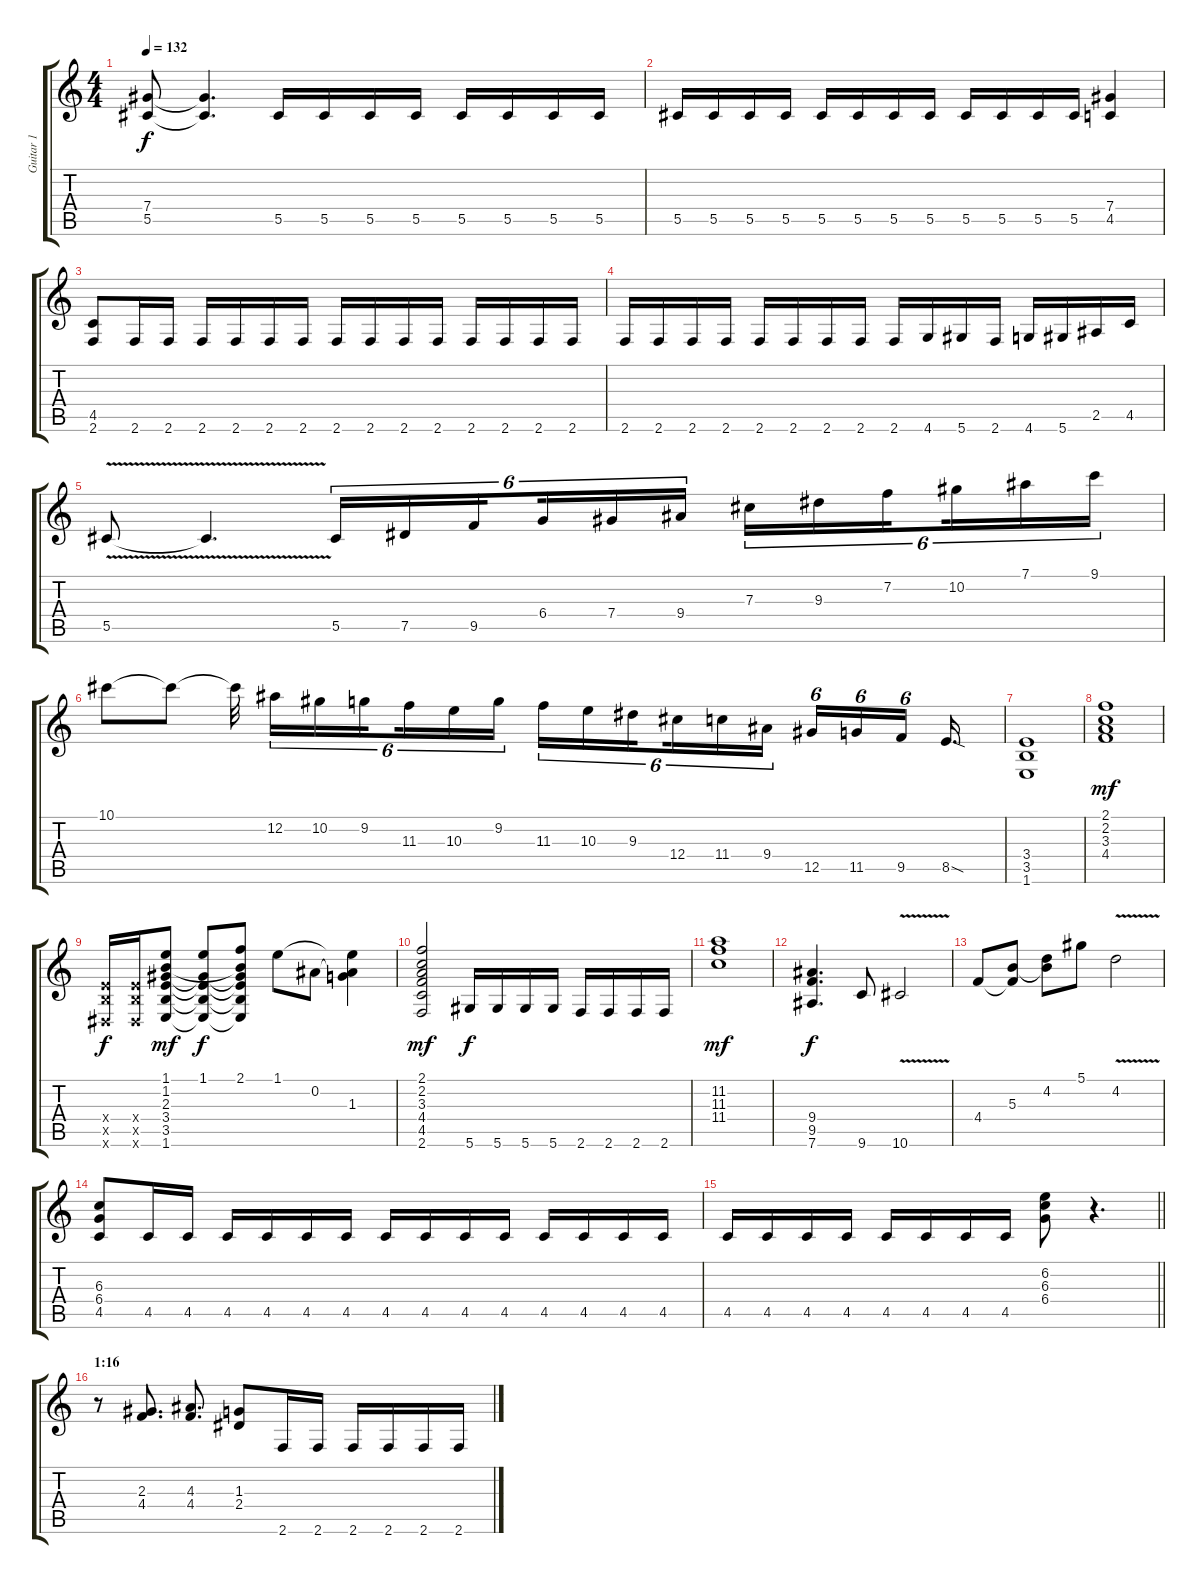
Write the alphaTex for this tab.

\track ("Guitar 1" "Guitar 1") {instrument overdrivenguitar}
\staff {score tabs}
\tuning (Eb4 Bb3 Gb3 Db3 Ab2 Eb2) {hide}
\ts (4 4)
\tempo 132
\clef g2
\ks c
(7.4 5.5).8{dy f} (7.4{t} 5.5{t}).4{d} 5.5.16 5.5.16 5.5.16 5.5.16 5.5.16 5.5.16 5.5.16 5.5.16 |
5.5.16 5.5.16 5.5.16 5.5.16 5.5.16 5.5.16 5.5.16 5.5.16 5.5.16 5.5.16 5.5.16 5.5.16 (7.4 4.5).4 |
(4.5 2.6).8 2.6.16 2.6.16 2.6.16 2.6.16 2.6.16 2.6.16 2.6.16 2.6.16 2.6.16 2.6.16 2.6.16 2.6.16 2.6.16 2.6.16 |
2.6.16 2.6.16 2.6.16 2.6.16 2.6.16 2.6.16 2.6.16 2.6.16 2.6.16 4.6.16 5.6.16 2.6.16 4.6.16 5.6.16 2.5.16 4.5.16 |
5.5{v}.8 5.5{t}.4{d} 5.5.16{tu (6 4)} 7.5.16{tu (6 4)} 9.5.16{tu (6 4) beam splitsecondary} 6.4.16{tu (6 4)} 7.4.16{tu (6 4)} 9.4.16{tu (6 4)} 7.3.16{tu (6 4)} 9.3.16{tu (6 4)} 7.2.16{tu (6 4) beam splitsecondary} 10.2.16{tu (6 4)} 7.1.16{tu (6 4)} 9.1.16{tu (6 4)} |
10.1.8 10.1{t}.8 10.1{t}.32{beam splitsecondary} 12.2.16{tu (6 4)} 10.2.16{tu (6 4)} 9.2.16{tu (6 4) beam splitsecondary} 11.3.16{tu (6 4)} 10.3.16{tu (6 4)} 9.2.16{tu (6 4)} 11.3.16{tu (6 4)} 10.3.16{tu (6 4)} 9.3.16{tu (6 4) beam splitsecondary} 12.4.16{tu (6 4)} 11.4.16{tu (6 4)} 9.4.16{tu (6 4)} 12.5.16{tu (6 4)} 11.5.16{tu (6 4)} 9.5.16{tu (6 4) beam splitsecondary} 8.5{sod}.16{d} |
(3.4 3.5 1.6).1 |
(2.1 2.2 3.3 4.4).1{dy mf} |
(3.4{x} 3.5{x} 0.6{x}).16{dy f} (3.4{x} 3.5{x} 0.6{x}).16 (1.1 1.2 2.3 3.4 3.5 1.6).8{dy mf} (1.1 2.3{t} 3.4{t} 3.5{t} 1.6{t}).8{dy f} (2.1 1.2{t} 2.3{t} 3.4{t} 3.5{t} 1.6{t}).8 1.1.8 0.2.8 (1.1{t} 0.2{t} 1.3).4 |
(2.1 2.2 3.3 4.4 4.5 2.6).2{dy mf} 5.6.16{dy f} 5.6.16 5.6.16 5.6.16 2.6.16 2.6.16 2.6.16 2.6.16 |
(11.2 11.3 11.4).1{dy mf} |
(9.4 9.5 7.6).4{d dy f} 9.6.8 10.6{v}.2 |
4.4.8 (5.3 4.4{t}).8 (4.2 5.3{t}).8 5.1.8 4.2{v}.2 |
(6.3 6.4 4.5).8 4.5.16 4.5.16 4.5.16 4.5.16 4.5.16 4.5.16 4.5.16 4.5.16 4.5.16 4.5.16 4.5.16 4.5.16 4.5.16 4.5.16 |
\barLineRight lightlight
4.5.16 4.5.16 4.5.16 4.5.16 4.5.16 4.5.16 4.5.16 4.5.16 (6.2 6.3 6.4).8 r.4{d} |
\section ("" "1:16")
r.8 (2.3 4.4).8{d} (4.3 4.4).8{d} (1.3 2.4).8 2.6.16 2.6.16 2.6.16 2.6.16 2.6.16 2.6.16
